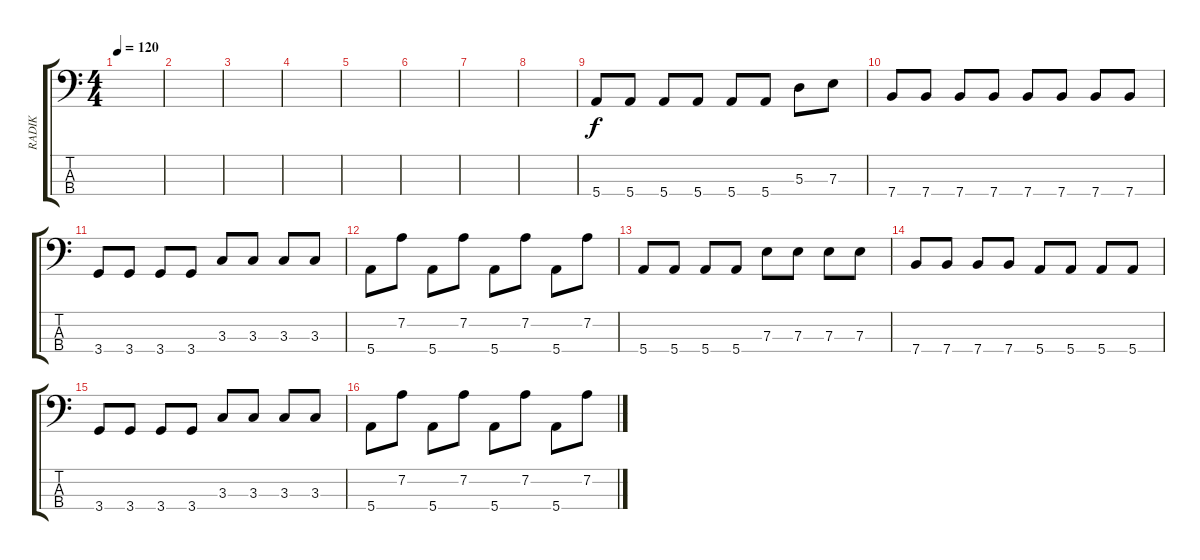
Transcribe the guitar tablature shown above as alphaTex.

\track ("RADIK" "RADIK") {instrument electricbassfinger}
\staff {score tabs}
\tuning (G2 D2 A1 E1) {hide}
\ts (4 4)
\tempo 120
\clef f4
\ks c
|
|
|
|
|
|
|
|
5.4.8 5.4.8 5.4.8 5.4.8 5.4.8 5.4.8 5.3.8 7.3.8 |
7.4.8 7.4.8 7.4.8 7.4.8 7.4.8 7.4.8 7.4.8 7.4.8 |
3.4.8 3.4.8 3.4.8 3.4.8 3.3.8 3.3.8 3.3.8 3.3.8 |
5.4.8 7.2.8 5.4.8 7.2.8 5.4.8 7.2.8 5.4.8 7.2.8 |
5.4.8 5.4.8 5.4.8 5.4.8 7.3.8 7.3.8 7.3.8 7.3.8 |
7.4.8 7.4.8 7.4.8 7.4.8 5.4.8 5.4.8 5.4.8 5.4.8 |
3.4.8 3.4.8 3.4.8 3.4.8 3.3.8 3.3.8 3.3.8 3.3.8 |
5.4.8 7.2.8 5.4.8 7.2.8 5.4.8 7.2.8 5.4.8 7.2.8
